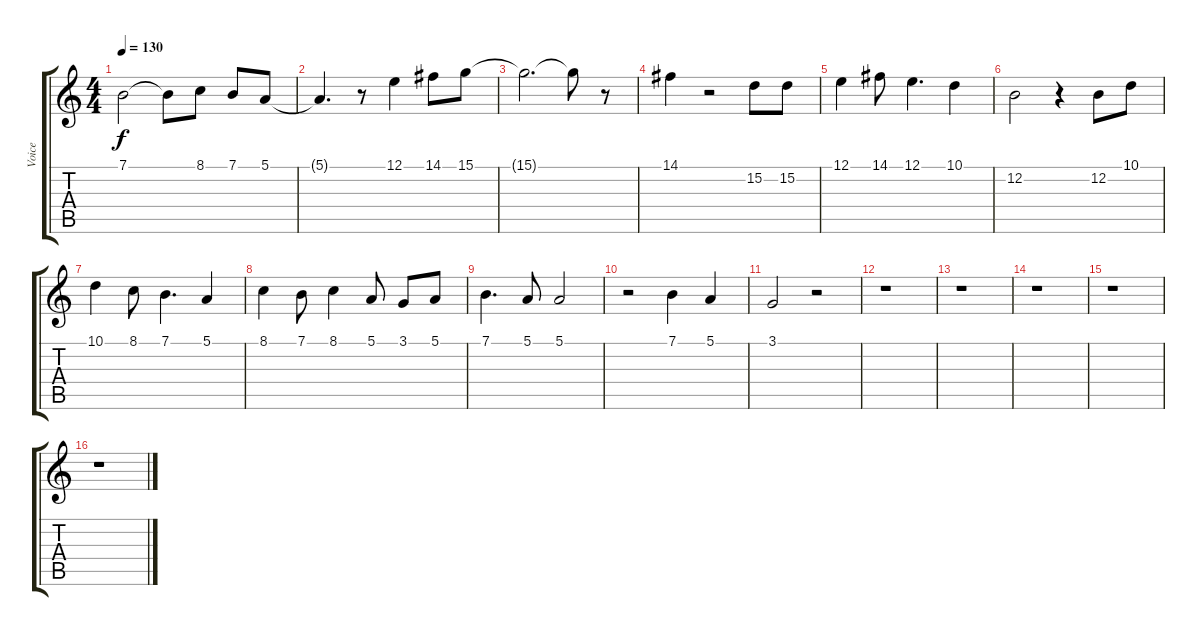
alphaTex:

\track ("Voice" "Voice") {instrument lead6voice}
\staff {score tabs}
\tuning (E4 B3 G3 D3 A2 E2) {hide}
\ts (4 4)
\tempo 130
\clef g2
\ks c
7.1.2{dy f} 7.1{t}.8 8.1.8 7.1.8 5.1.8 |
5.1{t}.4{d} r.8 12.1.4 14.1.8 15.1.8 |
15.1{t}.2{d} 15.1{t}.8 r.8 |
14.1.4 r.2 15.2.8 15.2.8 |
12.1.4 14.1.8 12.1.4{d} 10.1.4 |
12.2.2 r.4 12.2.8 10.1.8 |
10.1.4 8.1.8 7.1.4{d} 5.1.4 |
8.1.4 7.1.8 8.1.4 5.1.8 3.1.8 5.1.8 |
7.1.4{d} 5.1.8 5.1.2 |
r.2 7.1.4 5.1.4 |
3.1.2 r.2 |
r.1 |
r.1 |
r.1 |
r.1 |
r.1
